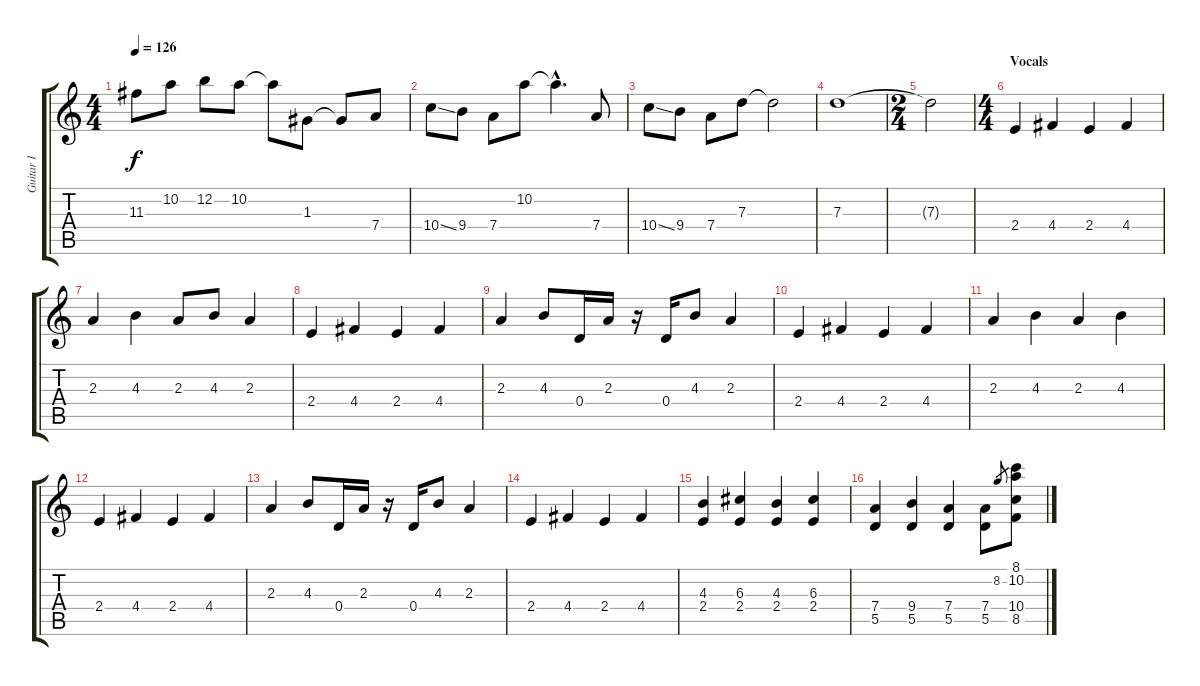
\track ("Guitar I" "Guitar I") {instrument distortionguitar}
\staff {score tabs}
\tuning (E4 B3 G3 D3 A2 E2) {hide}
\ts (4 4)
\tempo 126
\clef g2
\ks c
11.3.8{dy f} 10.2.8 12.2.8 10.2.8 10.2{t}.8 1.3.8 1.3{t}.8 7.4.8 |
10.4{ss}.8 9.4.8 7.4.8 10.2.8 10.2{hac t}.4{d} 7.4.8 |
10.4{ss}.8 9.4.8 7.4.8 7.3.8 7.3{t}.2 |
7.3.1 |
\ts (2 4)
7.3{t}.2 |
\ts (4 4)
\section ("" "Vocals")
2.4.4 4.4.4 2.4.4 4.4.4 |
2.3.4 4.3.4 2.3.8 4.3.8 2.3.4 |
2.4.4 4.4.4 2.4.4 4.4.4 |
2.3.4 4.3.8 0.4.16 2.3.16 r.16 0.4.16 4.3.8 2.3.4 |
2.4.4 4.4.4 2.4.4 4.4.4 |
2.3.4 4.3.4 2.3.4 4.3.4 |
2.4.4 4.4.4 2.4.4 4.4.4 |
2.3.4 4.3.8 0.4.16 2.3.16 r.16 0.4.16 4.3.8 2.3.4 |
2.4.4 4.4.4 2.4.4 4.4.4 |
(4.3 2.4).4 (6.3 2.4).4 (4.3 2.4).4 (6.3 2.4).4 |
(7.4 5.5).4 (9.4 5.5).4 (7.4 5.5).4 (7.4 5.5).8 8.2.8{gr} (8.1 10.2 10.4 8.5).8
